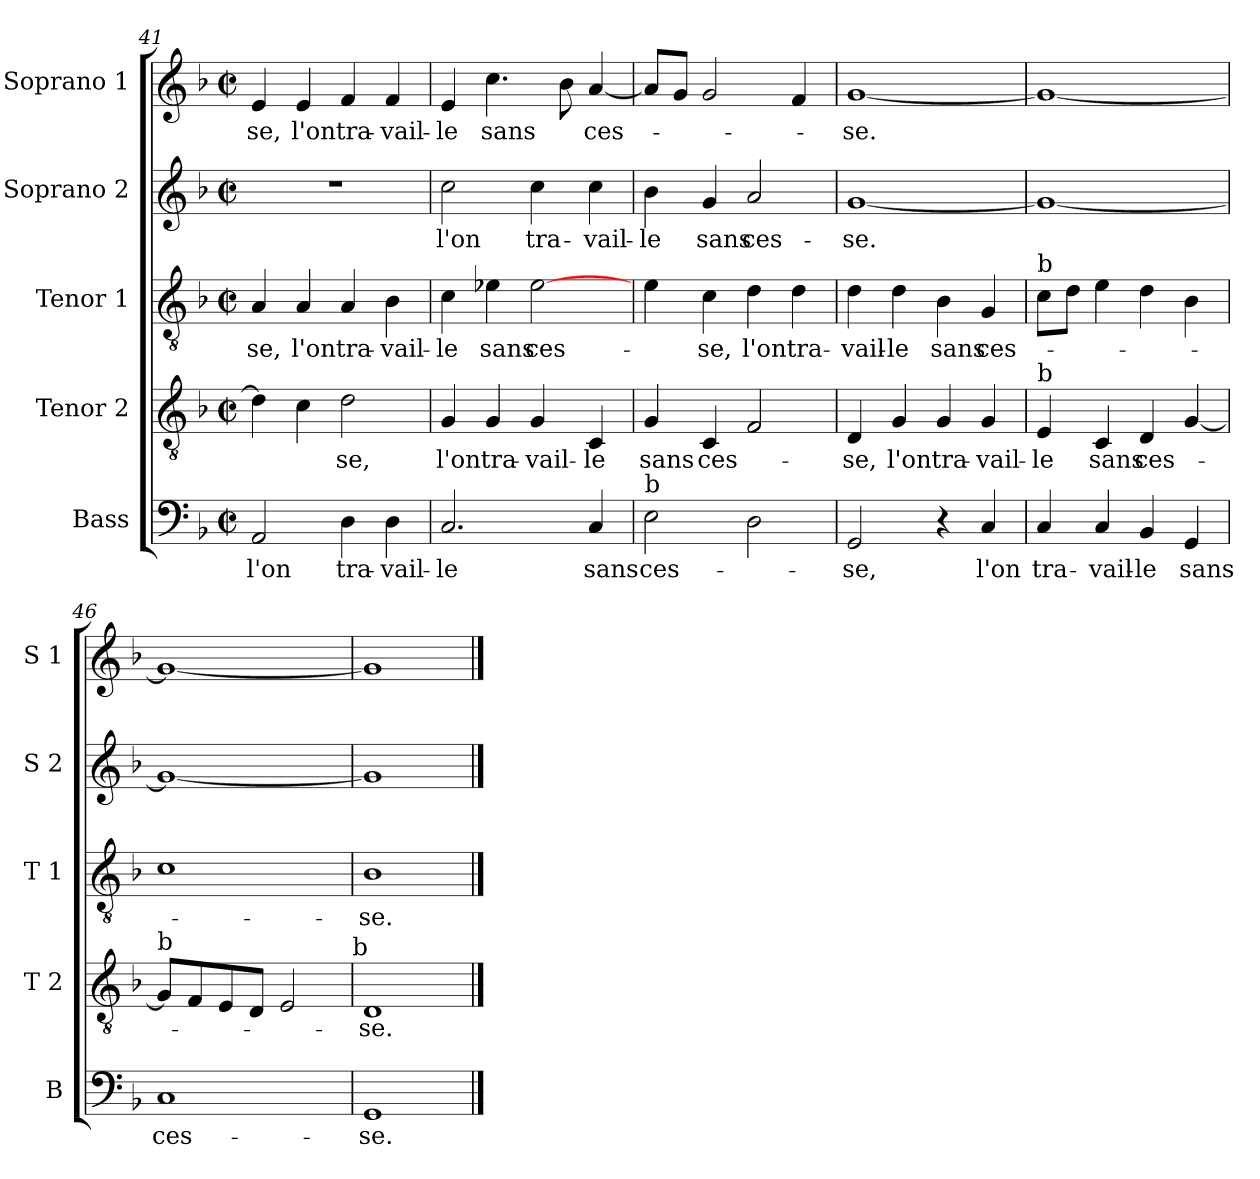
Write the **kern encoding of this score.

**kern	**text	**kern	**text	**kern	**text	**kern	**text	**kern	**text
*part5	*part5	*part4	*part4	*part3	*part3	*part2	*part2	*part1	*part1
*staff5	*staff5	*staff4	*staff4	*staff3	*staff3	*staff2	*staff2	*staff1	*staff1
*I"Bass	*	*I"Tenor 2	*	*I"Tenor 1	*	*I"Soprano 2	*	*I"Soprano 1	*
*I'B	*	*I'T 2	*	*I'T 1	*	*I'S 2	*	*I'S 1	*
*clefF4	*	*clefGv2	*	*clefGv2	*	*clefG2	*	*clefG2	*
*k[b-]	*	*k[b-]	*	*k[b-]	*	*k[b-]	*	*k[b-]	*
*F:	*	*F:	*	*F:	*	*F:	*	*F:	*
*M2/2	*	*M2/2	*	*M2/2	*	*M2/2	*	*M2/2	*
*met(c|)	*	*met(c|)	*	*met(c|)	*	*met(c|)	*	*met(c|)	*
=41	=41	=41	=41	=41	=41	=41	=41	=41	=41
2AA/	l'on	4d\]	.	4A/	-se,	1r	.	4e/	-se,
.	.	4c\	.	4A/	l'on	.	.	4e/	l'on
4D\	tra-	2d\	-se,	4A/	tra-	.	.	4f/	tra-
4D\	-vail-	.	.	4B-\	-vail-	.	.	4f/	-vail-
!!LO:LB:g=z
=42	=42	=42	=42	=42	=42	=42	=42	=42	=42
2.C/	-le	4G/	l'on	4c\	-le	2cc\	l'on	4e/	-le
.	.	4G/	tra-	4e-X\	sans	.	.	4.cc\	sans
.	.	4G/	-vail-	[2e-\	ces-	4cc\	tra-	.	.
.	.	.	.	.	.	.	.	8b-\	.
4C/	sans	4C/	-le	.	.	4cc\	-vail-	[4a/	ces-
=43	=43	=43	=43	=43	=43	=43	=43	=43	=43
!LO:TX:a:t=b	!	!	!	!	!	!	!	!	!
2E\	ces-	4G/	sans	4e\	.	4b-\	-le	8a/L]	.
.	.	.	.	.	.	.	.	8g/J	.
.	.	4C/	ces-	4c\	-se,	4g/	sans	2g/	.
2D\	.	2F/	.	4d\	l'on	2a/	ces-	.	.
.	.	.	.	4d\	tra-	.	.	4f/	.
=44	=44	=44	=44	=44	=44	=44	=44	=44	=44
2GG/	-se,	4D/	-se,	4d\	-vail-	[1g	-se.	[1g	-se.
.	.	4G/	l'on	4d\	-le	.	.	.	.
4r	.	4G/	tra-	4B-\	sans	.	.	.	.
4C/	l'on	4G/	-vail-	4G/	ces-	.	.	.	.
=45	=45	=45	=45	=45	=45	=45	=45	=45	=45
!	!	!	!	!LO:TX:a:t=b	!	!	!	!	!
!	!	!LO:TX:a:t=b	!	!	!	!	!	!	!
4C/	tra-	4E/	-le	8c\L	.	1g_	.	1g_	.
.	.	.	.	8d\J	.	.	.	.	.
4C/	-vail-	4C/	sans	4e\	.	.	.	.	.
4BB-/	-le	4D/	ces-	4d\	.	.	.	.	.
4GG/	sans	[4G/	.	4B-\	.	.	.	.	.
=46	=46	=46	=46	=46	=46	=46	=46	=46	=46
!	!	!LO:TX:a:t=b	!	!	!	!	!	!	!
1C	ces-	8G/L]	.	1c	.	1g_	.	1g_	.
.	.	8F/	.	.	.	.	.	.	.
.	.	8E/	.	.	.	.	.	.	.
.	.	8D/J	.	.	.	.	.	.	.
.	.	2E/	.	.	.	.	.	.	.
!	!	!LO:TX:a:t=b	!	!	!	!	!	!	!
=47	=47	=47	=47	=47	=47	=47	=47	=47	=47
1GG	-se.	1D	-se.	1B-	-se.	1g]	.	1g]	.
==	==	==	==	==	==	==	==	==	==
*-	*-	*-	*-	*-	*-	*-	*-	*-	*-
